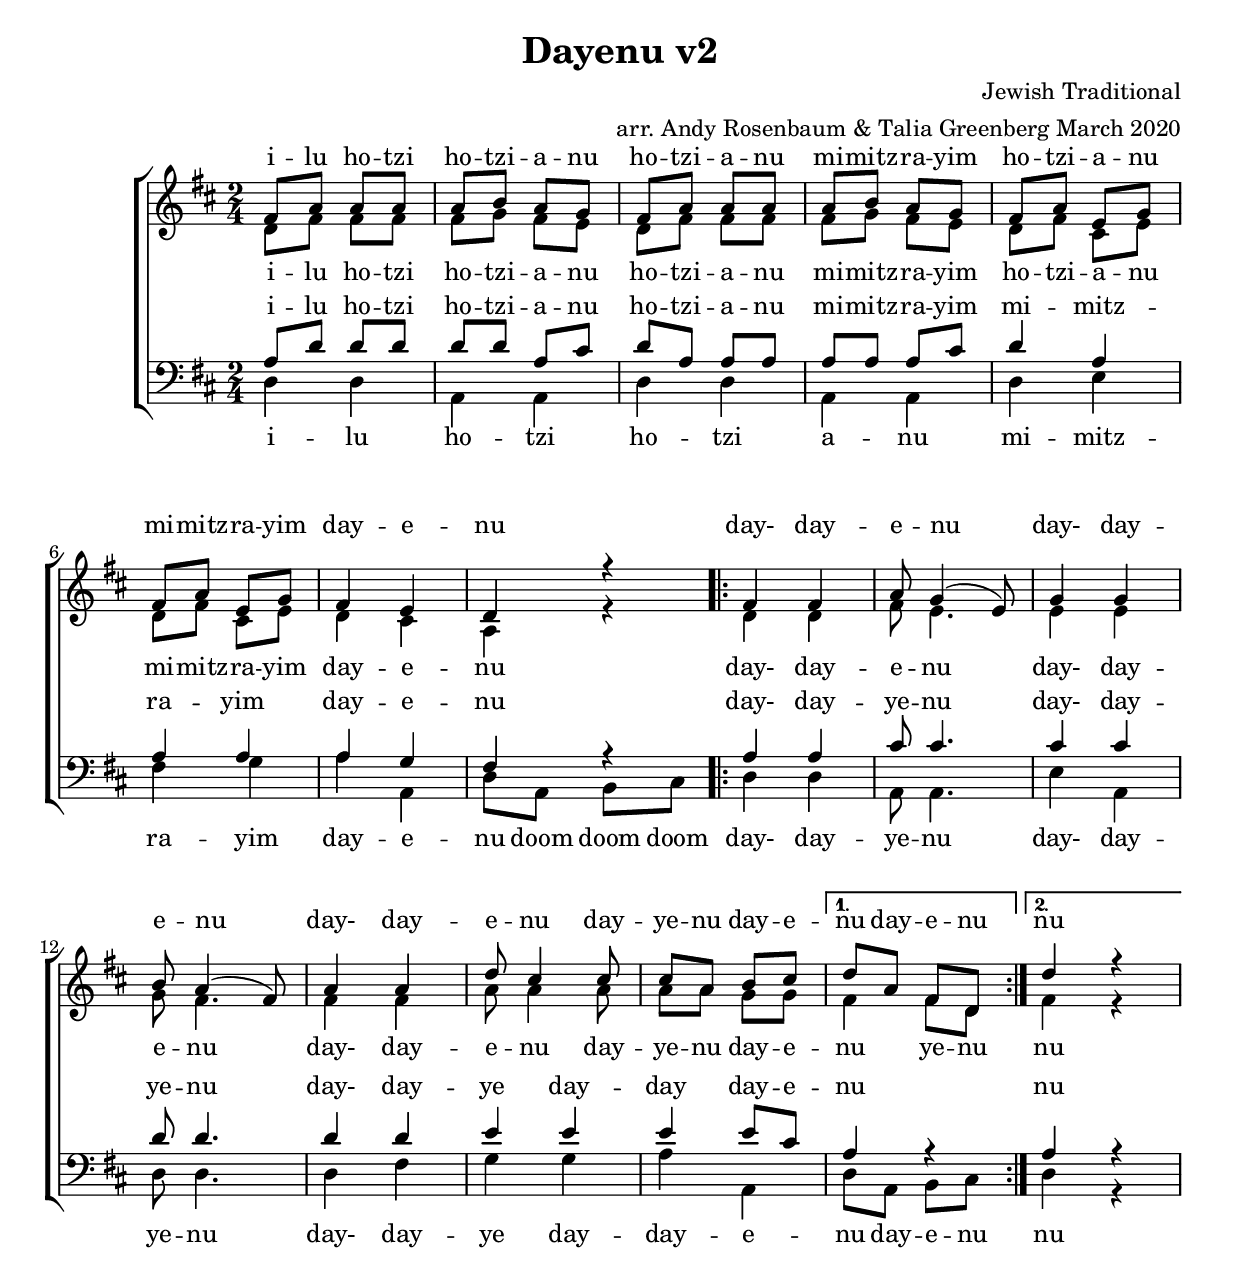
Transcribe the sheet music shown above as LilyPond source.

\version "2.18.2"  % necessary for upgrading to future LilyPond versions.

\header {
	title = "Dayenu v2"
	composer = "Jewish Traditional"
	arranger = "arr. Andy Rosenbaum & Talia Greenberg March 2020"
}


\paper {
  top-system-spacing #'basic-distance = #10
  score-system-spacing #'basic-distance = #20
  system-system-spacing #'basic-distance = #20
  last-bottom-spacing #'basic-distance = #10
}

global = {
  \key d \major
  \time 2/4
}

% ===== %
% verse %
% ===== %

sopVerse = \relative d' {
	| fis8 a a a | a b a g 
	| fis a a a  | a b a g 
	| fis a e g  | fis a e g 
	| fis4 e     | d  r |
}

altoVerse = \relative d' {
	| d8 fis fis fis | fis g fis e
	| d fis fis fis  | fis g fis e
	| d fis cis e  | d fis cis e
	| d4 cis         | a  r |
}

tenorVerse = \relative d' {
	| a8 d d d | d d a cis
	| d a a a  | a a a cis
	| d4 a | a a
	| a4 g | fis  r |
}

bassVerse = \relative d {
	| d d | a a
	| d d | a a
	| d e | fis g
	| a a, | d8 a b cis
}

words = \lyricmode {
	| i -- lu ho -- tzi | ho -- tzi -- a -- nu | ho -- tzi -- a -- nu | mi -- mitz -- ra -- yim | ho -- tzi -- a -- nu | mi -- mitz -- ra -- yim | day -- e -- | nu |
}

tenorWords = \lyricmode {
	| i -- lu ho -- tzi 
	| ho -- tzi -- a -- nu 
	| ho -- tzi -- a -- nu 
	| mi -- mitz -- ra -- yim 
	| mi -- mitz -- 
	| ra -- yim 
	| day -- e -- 
	| nu |
}

bassWords = \lyricmode {
	| i -- lu 
	| ho -- tzi 
	| ho -- tzi 
	| a -- nu 
	| mi -- mitz -- 
	| ra -- yim 
	| day -- e -- 
	| nu doom doom doom |
}

% ====== %
% chorus %
% ====== %

sopChorusCommon = \relative d' {
	| fis4 fis 
	| a8 g4( e8)
	| g4 g
	| b8 a4( fis8)
	| a4 a
	| d8 cis4 cis8
	| cis a b cis |
}


sopChorusEndOne = \relative d'' {
	| d8 a fis d |
}

sopChorusEndTwo = \relative d'' {
	| d4 r4 |
}

altoChorusCommon = \relative d' {
	| d4 d
	| fis8 e4.
	| e4 e
	| g8 fis4.
	| fis4 fis
	| a8 a4 a8
	| a8 a g g |
}

altoChorusEndOne = \relative d' {
	| fis4 fis8 d |
}

altoChorusEndTwo = \relative d' {
	| fis4 r |
}

tenorChorusCommon = \relative d' {
	| a4 a 
	| cis8 cis4.
	| cis4 cis 
	| d8 d4.
	| d4 d 
	| e e 
	| e e8 cis |
}

tenorChorusEndOne = \relative d' {
	| a4 r4 |
}

tenorChorusEndTwo = \relative d' {
	| a4 r |
}

bassChorusCommon = \relative d {
	| d4 d
	| a8 a4.
	| e'4 a,
	| d8 d4.
	| d4 fis
	| g g 
	| a a, |
}

bassChorusEndOne = \relative d {
	| d8 a b cis |
}

bassChorusEndTwo = \relative d {
	| d4 r |
}

upperChorusWordsCommon = \lyricmode {
	| day- day -- | e -- nu 
	| day- day -- | e -- nu
	| day- day -- | e -- nu day -- 
	| ye -- nu day -- e -- |
}

sopChorusWordsEndOne = \lyricmode {
	| nu day -- e -- nu |
}

altoChorusWordsEndOne = \lyricmode {
	| nu ye -- nu |
}

upperChorusWordsEndTwo = \lyricmode {
	| nu |
}

lowerChorusWordsCommon = \lyricmode {
	| day- day -- | ye -- nu 
	| day- day -- | ye -- nu
	| day- day -- | ye day -- |
}

tenorChorusWordsCommon = {
	\lowerChorusWordsCommon \lyricmode { | day day -- e -- | }
}

tenorChorusWordsEndOne = \lyricmode {
	| nu |
}

tenorChorusWordsEndTwo = \lyricmode {
	| nu |
}

bassChorusWordsCommon = {
	\lowerChorusWordsCommon \lyricmode { | day -- e -- | }
}

bassChorusWordsEndOne = \lyricmode {
	| nu day -- e -- nu |
}

bassChorusWordsEndTwo = \lyricmode {
	| nu |
}

% ======== %
% in order %
% ======== %

sop = {
	\sopVerse
	\repeat volta 2 \sopChorusCommon
	\alternative {
		{ \sopChorusEndOne }
		{ \sopChorusEndTwo }
	}
}

alto = {
	\altoVerse
	\repeat volta 2 \altoChorusCommon 
	\alternative {
		{ \altoChorusEndOne }
		{ \altoChorusEndTwo }
	}
}

tenor = {
	\tenorVerse
	\repeat volta 2 \tenorChorusCommon
	\alternative {
		{ \tenorChorusEndOne }
		{ \tenorChorusEndTwo }
	}
}

bass = {
	\bassVerse 
	\repeat volta 2 \bassChorusCommon
	\alternative {
		{ \bassChorusEndOne }
		{ \bassChorusEndTwo }
	}
}

sopWordsAll = {
	\words
	\upperChorusWordsCommon
	\sopChorusWordsEndOne
	\upperChorusWordsEndTwo 
}

altoWordsAll = { 
	\words 
	\upperChorusWordsCommon 
	\altoChorusWordsEndOne 
	\upperChorusWordsEndTwo 
}

tenorWordsAll = { 
	\tenorWords 
	\tenorChorusWordsCommon 
	\tenorChorusWordsEndOne 
	\tenorChorusWordsEndTwo 
}

bassWordsAll = { 
	\bassWords 
	\bassChorusWordsCommon 
	\bassChorusWordsEndOne 
	\bassChorusWordsEndTwo
}

mainChorusOne = \relative c' {
	| e8 e e e e e | e d8. c16 b4 b8 | d8 d d d d d | d c8. b16 a4 a8 |
}

mainChorusOneLow = \relative c {
	| e8 e e e e e | e d8. c16 b4 b8 | d8 d d d d d | d c8. b16 a4 a8 |
}

% above chorus options

aboveChorusOneA = \relative c'' {
	| a8 a a a a a | a g8. f16 e4 e8 | f8 f f e e e | e fis8. gis16 a4 a8 |
}

aboveChorusOneB = \relative c'' {
	| a8 a a a a a | gis gis8. gis16 gis4 gis8 | f8 f f e e e | e fis8. gis16 a4 a8 |
}

aboveChorusOneC = \relative c'' {
	| a8 a a a a a | gis gis8. gis16 gis4 gis8 | f8 f f e e e | f e8. d16 c4 c8 |
}

aboveChorusOneD = \relative c'' {
	| a8 a a a a a | gis gis8. gis16 gis4 gis8 | gis8 gis gis f f f | f e8. d16 c4 c8 |
}

% below chorus options

belowChorusOneA = \relative c' {
	| c8 c c c c c | c b8. a16 b4 b8 | b8 b b b b b | b a8. gis16 a4 a8 |
}

belowChorusOneB = \relative c' {
	| c8 c c c c c | c b8. a16 e4 e8 | f8 f f d d d | d e8. f16 e4 e8 |
}

belowChorusOneC = \relative c' {
	| c8 c c c c c | c b8. a16 e4 e8 | f8 f f gis gis gis | f gis8. f16 e4 e8 |
}

belowChorusOneD = \relative c' {
	| c8 c c c c c | c b8. a16 e4 e8 | f8 f f gis gis gis | a gis8. f16 e4 e8 |
}



% bass options

baseChorusOneA = \relative c {
%   | a4. | a4. | b4. | e,4. | b'4. | e,4. | b'4 e,8 | a4. |
%     | a4. | a4. | b4. | e,4. | b'4. | e,4. | e8 fis gis | a4. |
    | a4. a | b e, | b' e, | e8 fis gis a4. |
}

% offbeat options

% Soprano
offBeatChorusOneA = \relative c' {
% 	| r8 c c r8 c c | r8 c r r8 b b | r8 b b r8 b b | r8 b r r8 c c |
	| r8 c c r8 c c | r8 b4 r8 gis gis | r8 gis gis r8 b b | r8 d4 r8 c c |
}

% Tenor
offBeatChorusOneB = \relative c' {
% 	| r8 a a r8 a a | r8 a r r8 gis gis | r8 gis gis r8 gis gis | r8 gis r r8 a a |
	| r8 a a r8 a a | r8 gis4 r8 b b | r8 b b r8 gis gis | r8 gis4 r8 e e |
%	| r8 a a r8 g g | r8 f4 r8 e e | r8 gis gis r8 gis gis | r8 gis4 r8 e e |
}

offBeatChorusOneC = \relative c' {
% 	| r8 e e r8 e e | r8 e r r8 d d | r8 d d r8 d d | r8 f r r8 e e |
	| r8 e e r8 e e | r8 e4 r8 d d | r8 d d r8 d d | r8 f4 r8 e e |
}

% offBeatBa = \lyricmode { | ba ba ba ba | ba ba ba ba | ba ba ba ba | ba ba ba ba | }
offBeatBa = \lyricmode { | ba ba ba ba | ba ba ba | ba ba ba ba | ba ba ba | }

% other

restNotes = { | r4. r | r r | }

basicTum = \lyricmode { | tum -- ba -- la tum -- ba -- la | tum -- ba -- la -- lai -- ka | tum -- ba -- la tum -- ba -- la | tum -- ba -- la -- lai -- ka | }

bassDoom = \lyricmode { | doom doom | doom doom | doom doom | tum -- ba -- la -- la | }

emptyWords = \lyricmode {}

% papa = \lyricmode { | pa pa pa pa | }

% ================== %
% chrous second part %
% ================== %

% Alto
mainChorusTwo = \relative c' {
	| a8 c e a4 a8 | c8 b a e4 e8 | g8 f d b4 b8 | d8 c8 b a4. |
}

aboveChorusTwoA = \relative c' {
	| c8 e a c4 c8 | e8 d c b4 b8 | b8 d c b4 e,8 | f8 e d c4 c8 |
}

aboveChorusTwoB = \relative c' {
	| c8 e a c4 c8 | e8 d c b4 b8 | b8 a gis e4 e8 | f8 e d c4 c8 |
}

aboveChorusTwoC = \relative c' {
	| c8 e a c4 c8 | e8 d c b4 b8 | b8 b b b4 e,8 | f8 e d c4 c8 |
}

aboveChorusTwoD = \relative c' {
	| c8 e a c4 c8 | e8 d c b4 b8 | b8 a g f4 f8 | e8 e e e4 e8 |
}

sopranoChorusTwoA = \relative c' {
	| c8 a c e4 e8 | e8 d c c4 c8 | b8 g a b4 b8 | b8 c d c4. |
}

tenorChorusTwoA = \relative c' {
	| r8 a a r8 c4 | r8 c c r g4 | r8 b b r8 gis4 | gis8 a gis e4. |
}

tenorChorusTwoAWords = \lyricmode { | ba ba ba | ba ba ba | ba ba ba | frey -- lach -- zol -- zayn | }

baseChorusTwoA = \relative c {
	| a4. a | f c' | g e | e8 fis gis a4. |
}

spiel = \lyricmode { | tum -- ba -- la -- lai -- ka | spiel -- ba -- la -- lai -- ka | tum -- ba -- la -- lai -- ka | frey -- lach -- zol -- zayn | }

bassDoomTwo = \lyricmode { | doom doom | doom doom | doom doom | frey -- lach -- zol -- zayn | }

% DENSE

%{ DENSE
sopMusic = { \aboveChorusOneD }
sopWords = \basicTum

altoMusic = { \mainChorusOne \mainChorusTwo }
altoWords = \basicTum

tenorMusic = \belowChorusOneC
% tenorWords = \basicTum

bassMusic = \baseChorusOneA
%}

% OPEN

sopMusic = \transpose c c' { \offBeatChorusOneA \sopranoChorusTwoA }
sopWords = { \offBeatBa \spiel }

altoMusic = { \mainChorusOne \mainChorusTwo }
altoWords = { \basicTum \spiel }

% tenorMusic = \transpose c c, { \offBeatChorusOneB }
tenorMusic = { \offBeatChorusOneB \tenorChorusTwoA }
% tenorWords = { \offBeatBa \tenorChorusTwoAWords }

bassMusic = { \baseChorusOneA \baseChorusTwoA }

% bassWords = { \bassDoom \bassDoomTwo }


allStuff = {
  \new ChoirStaff <<
    \new Lyrics = "sopranos" \with {
      % this is needed for lyrics above a staff
      \override VerticalAxisGroup.staff-affinity = #DOWN
    }
    \new Staff = "upper" <<
	\set Staff.midiInstrument = "voice oohs"
      \new Voice = "sopranos" {
        \voiceOne
        << \global \sop >>
      }
      \new Voice = "altos" {
        \voiceTwo
        << \global \alto >>
      }
    >>
    \new Lyrics = "altos"
    \new Lyrics = "tenors" \with {
      % this is needed for lyrics above a staff
      \override VerticalAxisGroup.staff-affinity = #DOWN
    }
    \new Staff = "lower" <<
      \set Staff.midiInstrument = "voice oohs"
      \clef bass
      \new Voice = "tenors" {
        \voiceOne
        << \global \tenor >>
      }
      \new Voice = "basses" {
        \voiceTwo << \global \bass >>
      }
    >>
    \new Lyrics = "basses"
    \context Lyrics = "sopranos" \lyricsto "sopranos" \sopWordsAll
    \context Lyrics = "altos" \lyricsto "altos" \altoWordsAll
    \context Lyrics = "tenors" \lyricsto "tenors" \tenorWordsAll
    \context Lyrics = "basses" \lyricsto "basses" \bassWordsAll
  >>
}

% For printed pdf music.
\score {
	\allStuff
	\layout{}
}

% For midi
\score {
	\unfoldRepeats {
		\allStuff
	}
	\midi{ \tempo 4 = 80 }
}
